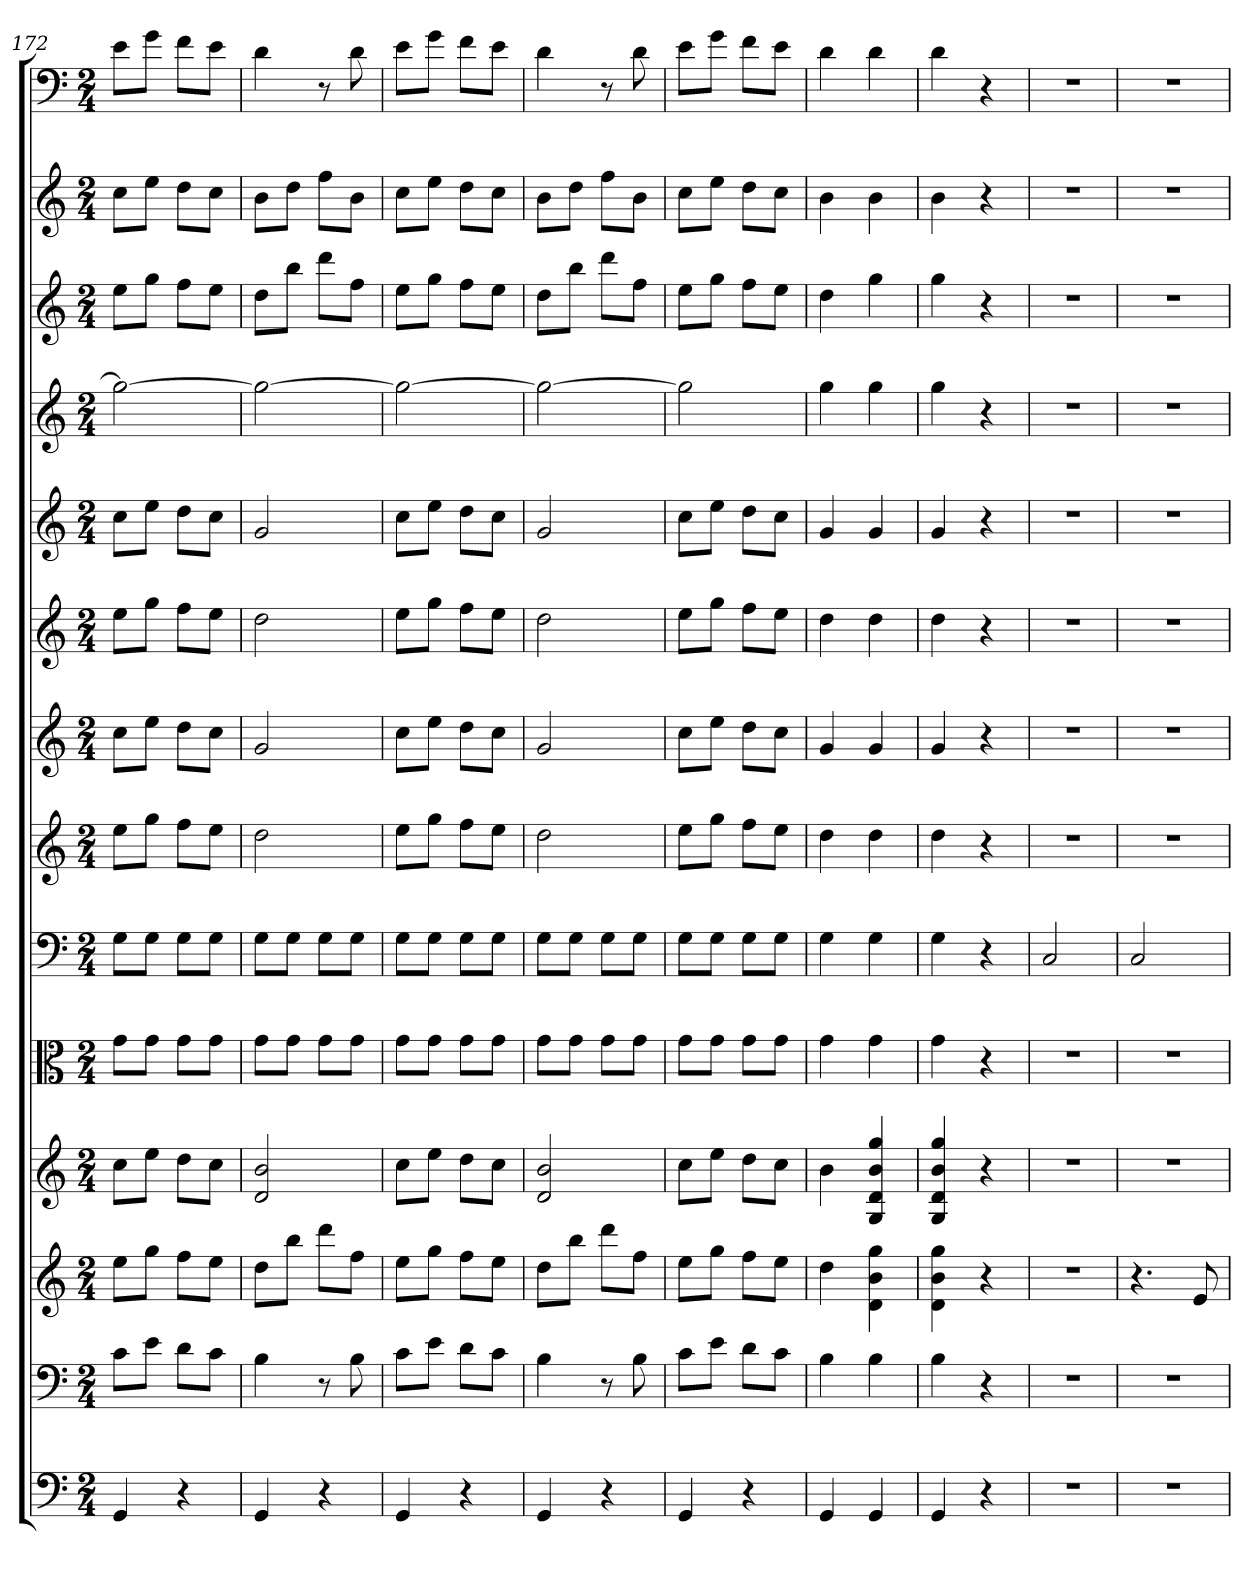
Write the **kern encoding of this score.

**kern	**kern	**kern	**kern	**kern	**kern	**kern	**kern	**kern	**kern	**kern	**kern	**kern	**kern
*part14	*part13	*part12	*part11	*part10	*part9	*part8	*part7	*part6	*part5	*part4	*part3	*part2	*part1
*staff14	*staff13	*staff12	*staff11	*staff10	*staff9	*staff8	*staff7	*staff6	*staff5	*staff4	*staff3	*staff2	*staff1
*clefF4	*clefF4	*	*	*clefC3	*clefF4	*	*	*	*	*	*	*	*clefF4
*k[]	*k[]	*k[]	*k[]	*k[]	*k[]	*k[]	*k[]	*k[]	*k[]	*k[]	*k[]	*k[]	*k[]
*C:	*C:	*C:	*C:	*C:	*C:	*C:	*C:	*C:	*C:	*C:	*C:	*C:	*C:
*M2/4	*M2/4	*M2/4	*M2/4	*M2/4	*M2/4	*M2/4	*M2/4	*M2/4	*M2/4	*M2/4	*M2/4	*M2/4	*M2/4
=172	=172	=172	=172	=172	=172	=172	=172	=172	=172	=172	=172	=172	=172
4GG	8c\L	8eeL	8ccL	8g\L	8G\L	8eeL	8ccL	8eeL	8ccL	2gg_	8eeL	8ccL	8e\L
.	8e\J	8ggJ	8eeJ	8g\J	8G\J	8ggJ	8eeJ	8ggJ	8eeJ	.	8ggJ	8eeJ	8g\J
4r	8d\L	8ffL	8ddL	8g\L	8G\L	8ffL	8ddL	8ffL	8ddL	.	8ffL	8ddL	8f\L
.	8c\J	8eeJ	8ccJ	8g\J	8G\J	8eeJ	8ccJ	8eeJ	8ccJ	.	8eeJ	8ccJ	8e\J
=173	=173	=173	=173	=173	=173	=173	=173	=173	=173	=173	=173	=173	=173
4GG	4B	8ddL	2d 2b	8g\L	8G\L	2dd	2g	2dd	2g	2gg_	8ddL	8bL	4d
.	.	8bbJ	.	8g\J	8G\J	.	.	.	.	.	8bbJ	8ddJ	.
4r	8r	8dddL	.	8g\L	8G\L	.	.	.	.	.	8dddL	8ffL	8r
.	8B	8ffJ	.	8g\J	8G\J	.	.	.	.	.	8ffJ	8bJ	8d
=174	=174	=174	=174	=174	=174	=174	=174	=174	=174	=174	=174	=174	=174
4GG	8c\L	8eeL	8ccL	8g\L	8G\L	8eeL	8ccL	8eeL	8ccL	2gg_	8eeL	8ccL	8e\L
.	8e\J	8ggJ	8eeJ	8g\J	8G\J	8ggJ	8eeJ	8ggJ	8eeJ	.	8ggJ	8eeJ	8g\J
4r	8d\L	8ffL	8ddL	8g\L	8G\L	8ffL	8ddL	8ffL	8ddL	.	8ffL	8ddL	8f\L
.	8c\J	8eeJ	8ccJ	8g\J	8G\J	8eeJ	8ccJ	8eeJ	8ccJ	.	8eeJ	8ccJ	8e\J
=175	=175	=175	=175	=175	=175	=175	=175	=175	=175	=175	=175	=175	=175
4GG	4B	8ddL	2d 2b	8g\L	8G\L	2dd	2g	2dd	2g	2gg_	8ddL	8bL	4d
.	.	8bbJ	.	8g\J	8G\J	.	.	.	.	.	8bbJ	8ddJ	.
4r	8r	8dddL	.	8g\L	8G\L	.	.	.	.	.	8dddL	8ffL	8r
.	8B	8ffJ	.	8g\J	8G\J	.	.	.	.	.	8ffJ	8bJ	8d
=176	=176	=176	=176	=176	=176	=176	=176	=176	=176	=176	=176	=176	=176
4GG	8c\L	8eeL	8ccL	8g\L	8G\L	8eeL	8ccL	8eeL	8ccL	2gg]	8eeL	8ccL	8e\L
.	8e\J	8ggJ	8eeJ	8g\J	8G\J	8ggJ	8eeJ	8ggJ	8eeJ	.	8ggJ	8eeJ	8g\J
4r	8d\L	8ffL	8ddL	8g\L	8G\L	8ffL	8ddL	8ffL	8ddL	.	8ffL	8ddL	8f\L
.	8c\J	8eeJ	8ccJ	8g\J	8G\J	8eeJ	8ccJ	8eeJ	8ccJ	.	8eeJ	8ccJ	8e\J
=177	=177	=177	=177	=177	=177	=177	=177	=177	=177	=177	=177	=177	=177
4GG	4B	4dd	4b	4g	4G	4dd	4g	4dd	4g	4gg	4dd	4b	4d
4GG	4B	4d 4b 4gg	4G 4d 4b 4gg	4g	4G	4dd	4g	4dd	4g	4gg	4gg	4b	4d
=178	=178	=178	=178	=178	=178	=178	=178	=178	=178	=178	=178	=178	=178
4GG	4B	4d 4b 4gg	4G 4d 4b 4gg	4g	4G	4dd	4g	4dd	4g	4gg	4gg	4b	4d
4r	4r	4r	4r	4r	4r	4r	4r	4r	4r	4r	4r	4r	4r
=179	=179	=179	=179	=179	=179	=179	=179	=179	=179	=179	=179	=179	=179
2r	2r	2r	2r	2r	2C	2r	2r	2r	2r	2r	2r	2r	2r
=180	=180	=180	=180	=180	=180	=180	=180	=180	=180	=180	=180	=180	=180
2r	2r	4.r	2r	2r	2C	2r	2r	2r	2r	2r	2r	2r	2r
.	.	8e	.	.	.	.	.	.	.	.	.	.	.
=	=	=	=	=	=	=	=	=	=	=	=	=	=
*-	*-	*-	*-	*-	*-	*-	*-	*-	*-	*-	*-	*-	*-
